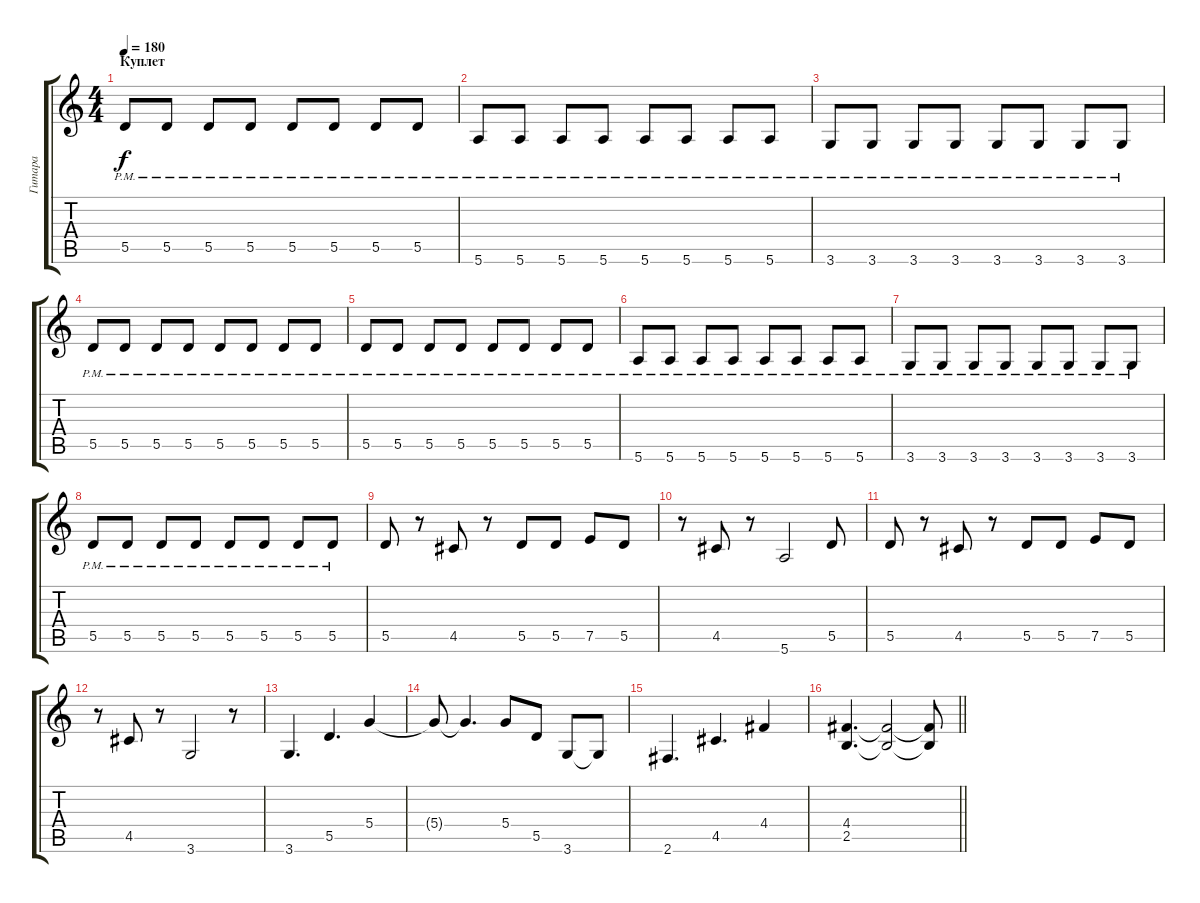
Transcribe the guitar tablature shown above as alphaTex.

\track ("Гитара" "Гитара") {instrument distortionguitar}
\staff {score tabs}
\tuning (E4 B3 G3 D3 A2 E2) {hide}
\ts (4 4)
\section ("" "Куплет")
\tempo 180
\clef g2
\ks c
5.5{pm}.8{dy f} 5.5{pm}.8 5.5{pm}.8 5.5{pm}.8 5.5{pm}.8 5.5{pm}.8 5.5{pm}.8 5.5{pm}.8 |
5.6{pm}.8 5.6{pm}.8 5.6{pm}.8 5.6{pm}.8 5.6{pm}.8 5.6{pm}.8 5.6{pm}.8 5.6{pm}.8 |
3.6{pm}.8 3.6{pm}.8 3.6{pm}.8 3.6{pm}.8 3.6{pm}.8 3.6{pm}.8 3.6{pm}.8 3.6{pm}.8 |
5.5{pm}.8 5.5{pm}.8 5.5{pm}.8 5.5{pm}.8 5.5{pm}.8 5.5{pm}.8 5.5{pm}.8 5.5{pm}.8 |
5.5{pm}.8 5.5{pm}.8 5.5{pm}.8 5.5{pm}.8 5.5{pm}.8 5.5{pm}.8 5.5{pm}.8 5.5{pm}.8 |
5.6{pm}.8 5.6{pm}.8 5.6{pm}.8 5.6{pm}.8 5.6{pm}.8 5.6{pm}.8 5.6{pm}.8 5.6{pm}.8 |
3.6{pm}.8 3.6{pm}.8 3.6{pm}.8 3.6{pm}.8 3.6{pm}.8 3.6{pm}.8 3.6{pm}.8 3.6{pm}.8 |
5.5{pm}.8 5.5{pm}.8 5.5{pm}.8 5.5{pm}.8 5.5{pm}.8 5.5{pm}.8 5.5{pm}.8 5.5{pm}.8 |
5.5.8 r.8 4.5.8 r.8 5.5.8 5.5.8 7.5.8 5.5.8 |
r.8 4.5.8 r.8 5.6.2 5.5.8 |
5.5.8 r.8 4.5.8 r.8 5.5.8 5.5.8 7.5.8 5.5.8 |
r.8 4.5.8 r.8 3.6.2 r.8 |
3.6.4{d} 5.5.4{d} 5.4.4 |
5.4{t}.8 5.4{t}.4{d} 5.4.8 5.5.8 3.6.8 3.6{t}.8 |
2.6.4{d} 4.5.4{d} 4.4.4 |
\barLineRight lightlight
(4.4 2.5).4{d} (4.4{t} 2.5{t}).2 (4.4{t} 2.5{t}).8
